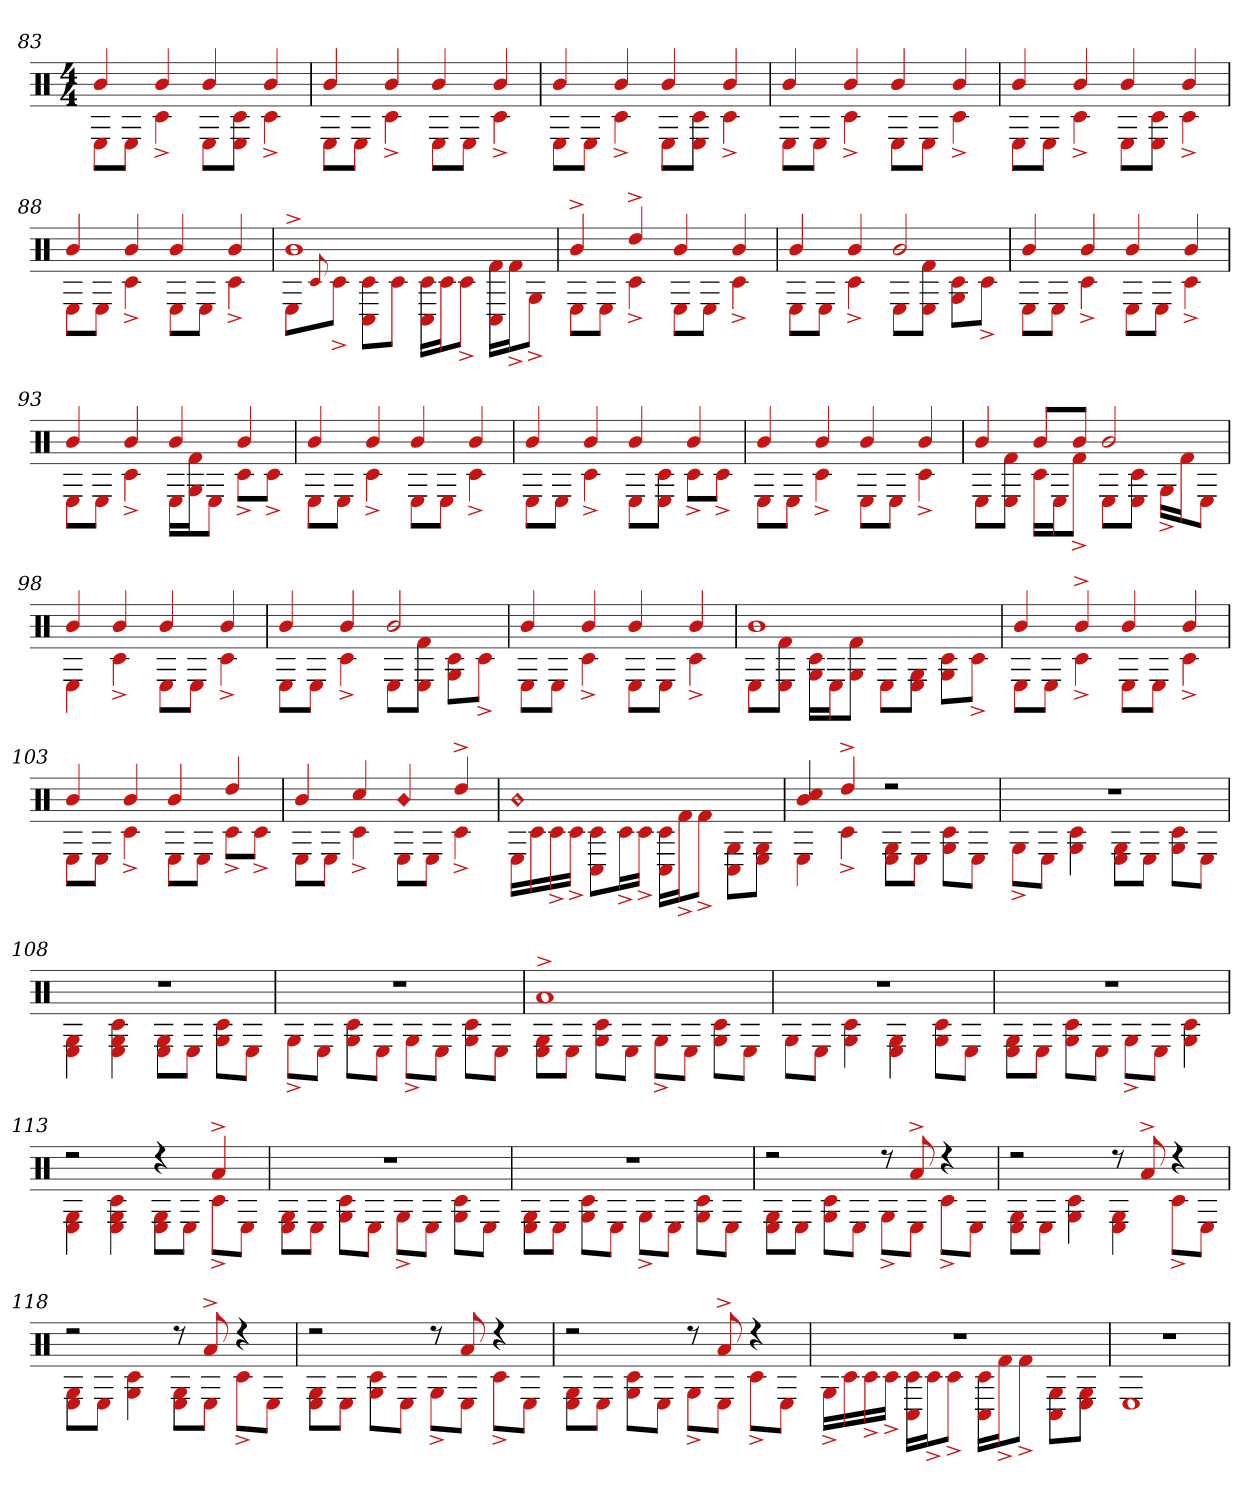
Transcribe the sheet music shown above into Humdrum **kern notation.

**kern
*part1
*staff1
*clefX
*k[]
*M4/4
=83
*^
4b	8EL
.	8EJ
4b	4c#^
4b	8EL
.	8c# 8EJ
4b	4c#^
=84	=84
4b	8EL
.	8EJ
4b	4c#^
4b	8EL
.	8EJ
4b	4c#^
=85	=85
4b	8EL
.	8EJ
4b	4c#^
4b	8EL
.	8c# 8EJ
4b	4c#^
=86	=86
4b	8EL
.	8EJ
4b	4c#^
4b	8EL
.	8EJ
4b	4c#^
=87	=87
4b	8EL
.	8EJ
4b	4c#^
4b	8EL
.	8c# 8EJ
4b	4c#^
=88	=88
4b	8EL
.	8EJ
4b	4c#^
4b	8EL
.	8EJ
4b	4c#^
=89	=89
1b^	8EL
.	8qqc#
.	8c#^J
.	8c# 8C#L
.	8c#J
.	16C# 16c#LL
.	16c#J
.	8c#^J
.	16f# 16C#LL
.	16f#^J
.	8G^J
=90	=90
4b^	8EL
.	8EJ
4dd^	4c#^
4b	8EL
.	8EJ
4b	4c#^
=91	=91
4b	8EL
.	8EJ
4b	4c#^
2b	8EL
.	8f# 8EJ
.	8G 8c#L
.	8c#^J
=92	=92
4b	8EL
.	8EJ
4b	4c#^
4b	8EL
.	8EJ
4b	4c#^
=93	=93
4b	8EL
.	8EJ
4b	4c#^
4b	16ELL
.	16G 16f#J
.	8EJ
4b	8c#^L
.	8c#^J
=94	=94
4b	8EL
.	8EJ
4b	4c#^
4b	8EL
.	8EJ
4b	4c#^
=95	=95
4b	8EL
.	8EJ
4b	4c#^
4b	8EL
.	8c# 8EJ
4b	8c#^L
.	8c#^J
=96	=96
4b	8EL
.	8EJ
4b	4c#^
4b	8EL
.	8EJ
4b	4c#^
=97	=97
4b	8EL
.	8f# 8EJ
8bL	16c#LL
.	16EJ
8bJ	8f#^J
2b	8EL
.	8c# 8EJ
.	16G^LL
.	16f#J
.	8EJ
=98	=98
4b	4E
4b	4c#^
4b	8EL
.	8EJ
4b	4c#^
=99	=99
4b	8EL
.	8EJ
4b	4c#^
2b	8EL
.	8f# 8EJ
.	8G 8c#L
.	8c#^J
=100	=100
4b	8EL
.	8EJ
4b	4c#^
4b	8EL
.	8EJ
4b	4c#^
=101	=101
1b	8EL
.	8f# 8EJ
.	16G 16c#LL
.	16EJ
.	8G 8f#J
.	8EL
.	8G 8EJ
.	8G 8c#L
.	8c#^J
=102	=102
4b	8EL
.	8EJ
4b^	4c#^
4b	8EL
.	8EJ
4b	4c#^
=103	=103
4b	8EL
.	8EJ
4b	4c#^
4b	8EL
.	8EJ
4dd	8c#^L
.	8c#^J
=104	=104
4b	8EL
.	8EJ
4cc#	4c#^
!LO:N:head=diamond	!
4b	8EL
.	8EJ
4dd^	4c#^
=105	=105
!LO:N:head=diamond	!
1b	16ELL
.	16c#
.	16c#^
.	16c#^JJ
.	8C# 8c#L
.	16c#^L
.	16c#^JJ
.	16C# 16c#LL
.	16f#^J
.	8f#^J
.	8C# 8GL
.	8G 8EJ
=106	=106
4b 4cc#	4E
4dd^	4c#^
2r	8E 8GL
.	8EJ
.	8c# 8GL
.	8EJ
=107	=107
1r	8G^L
.	8EJ
.	4c# 4G
.	8E 8GL
.	8EJ
.	8G 8c#L
.	8EJ
=108	=108
1r	4G 4E
.	4E 4G 4c#
.	8E 8GL
.	8EJ
.	8G 8c#L
.	8EJ
=109	=109
1r	8G^L
.	8EJ
.	8c# 8GL
.	8EJ
.	8G^L
.	8EJ
.	8c# 8GL
.	8EJ
=110	=110
1a^	8E 8GL
.	8EJ
.	8c# 8GL
.	8EJ
.	8G^L
.	8EJ
.	8c# 8GL
.	8EJ
=111	=111
1r	8GL
.	8EJ
.	4c# 4G
.	4E 4G
.	8c# 8GL
.	8EJ
=112	=112
1r	8E 8GL
.	8EJ
.	8G 8c#L
.	8EJ
.	8G^L
.	8EJ
.	4c# 4G
=113	=113
2r	4E 4G
.	4E 4c# 4G
4r	8E 8GL
.	8EJ
4a^	8c#^L
.	8EJ
=114	=114
1r	8E 8GL
.	8EJ
.	8G 8c#L
.	8EJ
.	8G^L
.	8EJ
.	8c# 8GL
.	8EJ
=115	=115
1r	8E 8GL
.	8EJ
.	8G 8c#L
.	8EJ
.	8G^L
.	8EJ
.	8c# 8GL
.	8EJ
=116	=116
2r	8G 8EL
.	8EJ
.	8G 8c#L
.	8EJ
8r	8G^L
8a^	8EJ
4r	8c#^L
.	8EJ
=117	=117
2r	8G 8EL
.	8EJ
.	4c# 4G
8r	4E 4G
8a^	.
4r	8c#^L
.	8EJ
=118	=118
2r	8E 8GL
.	8EJ
.	4c# 4G
8r	8E 8GL
8a^	8EJ
4r	8c#^L
.	8EJ
=119	=119
2r	8E 8GL
.	8EJ
.	8c# 8GL
.	8EJ
8r	8G^L
8a	8EJ
4r	8c#^L
.	8EJ
=120	=120
2r	8E 8GL
.	8EJ
.	8c# 8GL
.	8EJ
8r	8G^L
8a^	8EJ
4r	8c#^L
.	8EJ
=121	=121
1r	16G^LL
.	16c#
.	16c#^
.	16c#^JJ
.	16C# 16c#LL
.	16c#^J
.	8c#^J
.	16C# 16c#LL
.	16f#^J
.	8f#^J
.	8G 8C#L
.	8G 8EJ
=122	=122
1r	1E
*v	*v
=
*-
